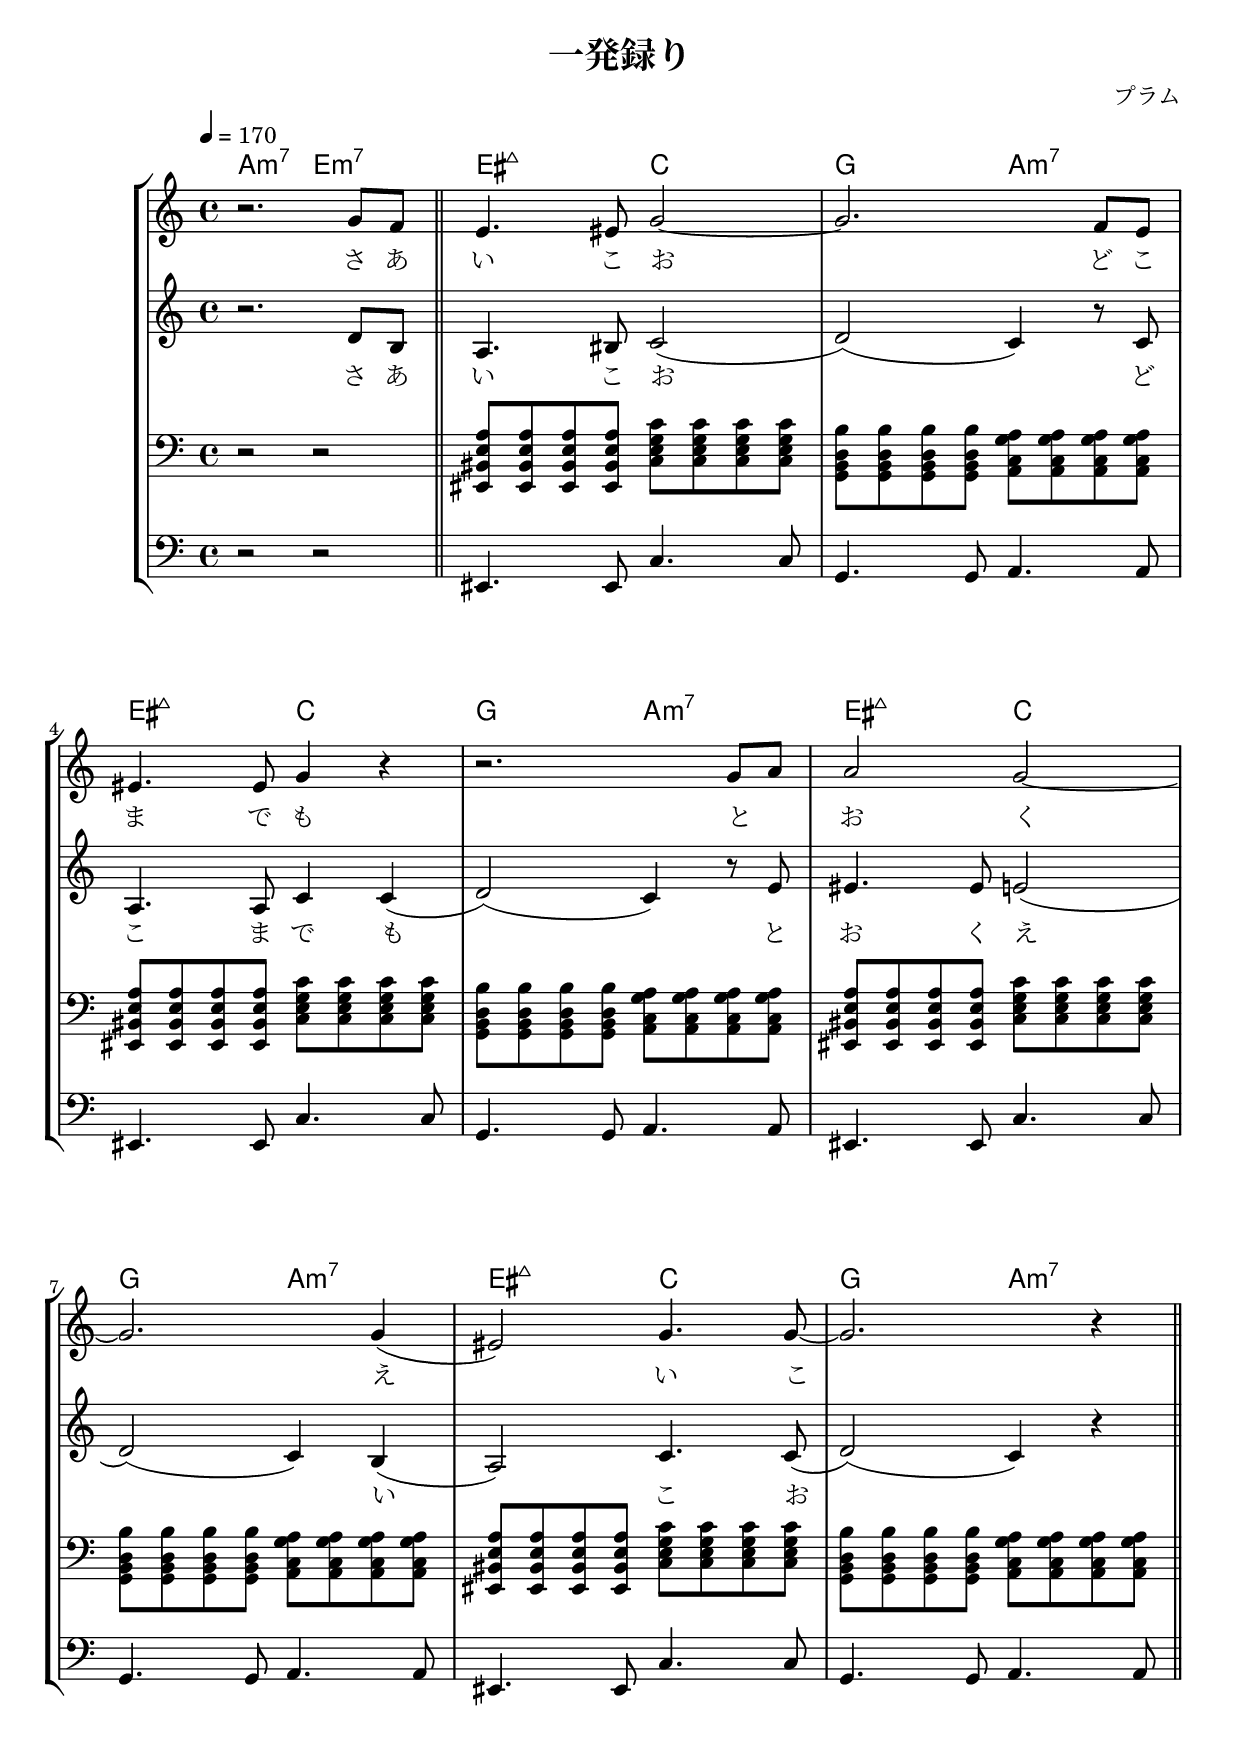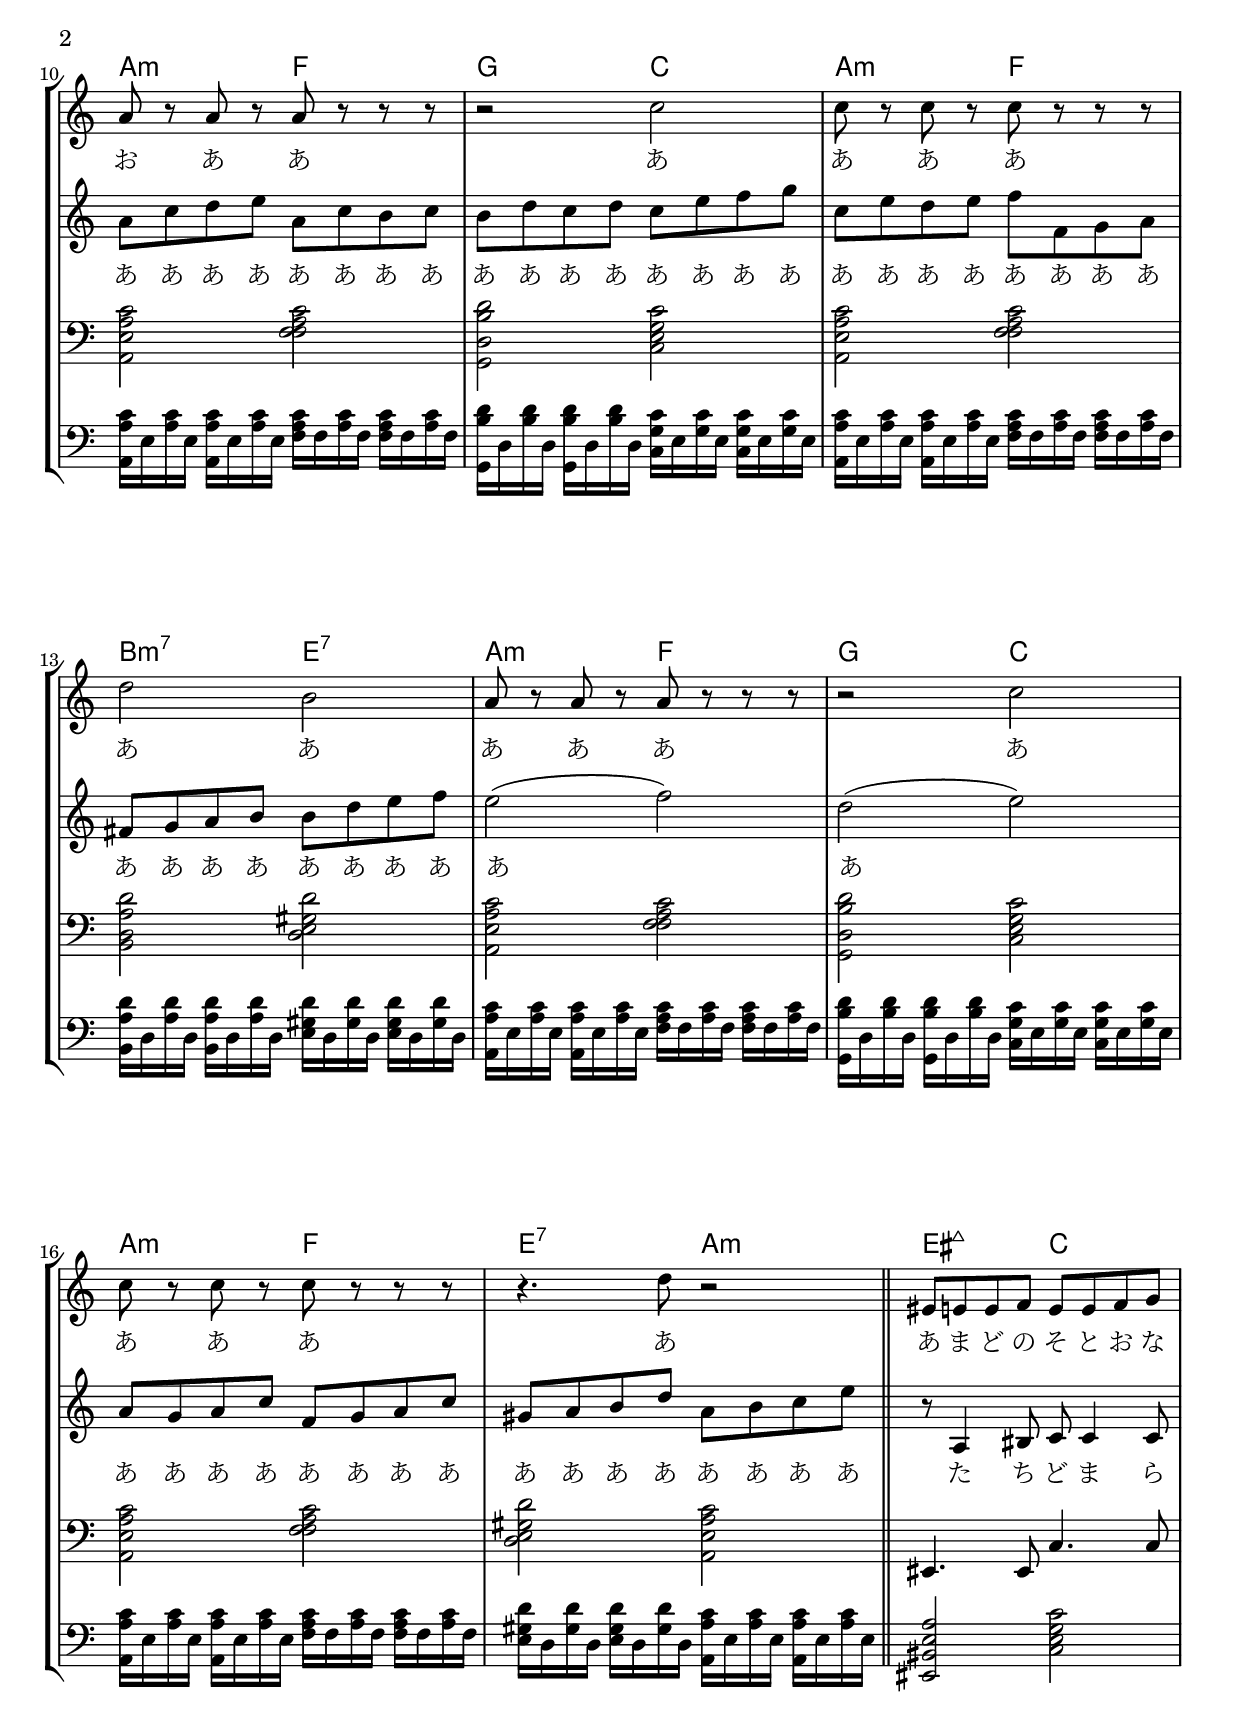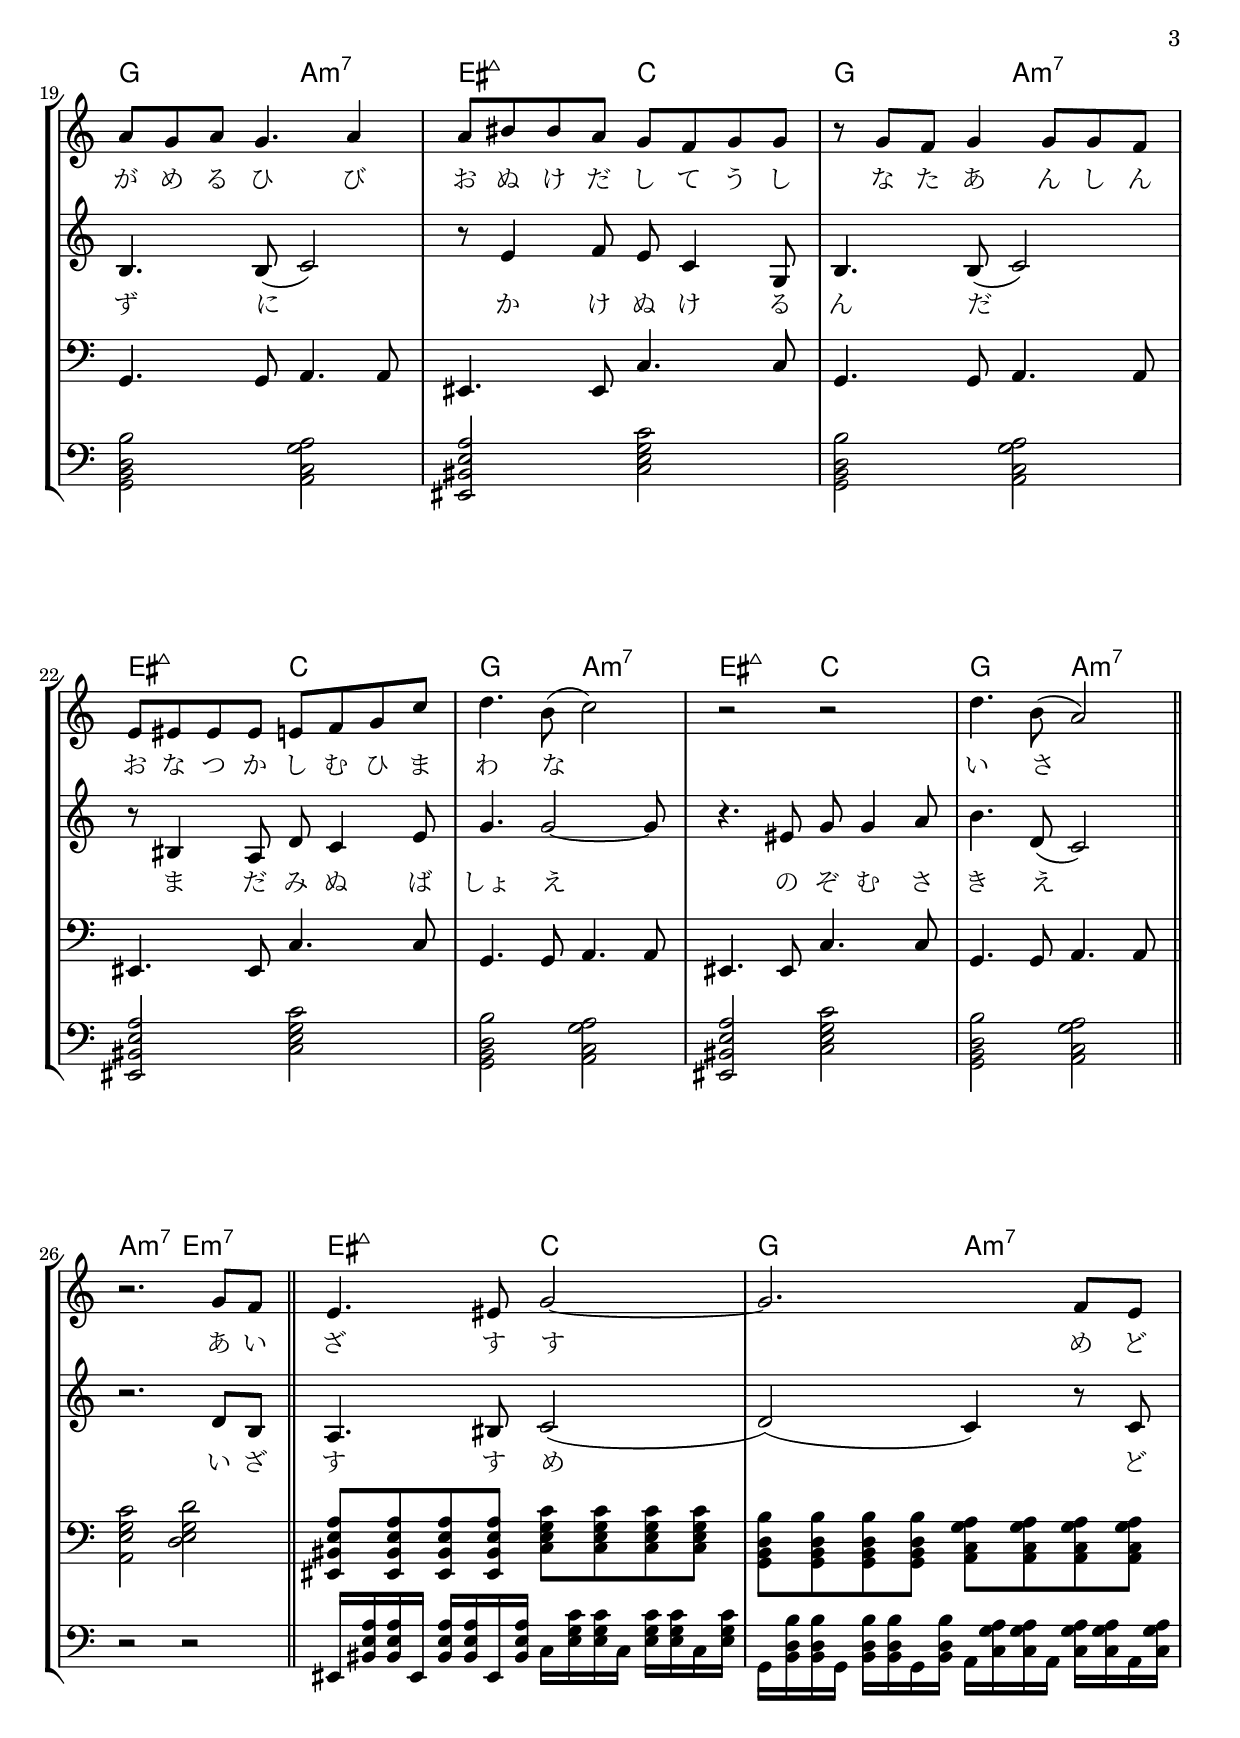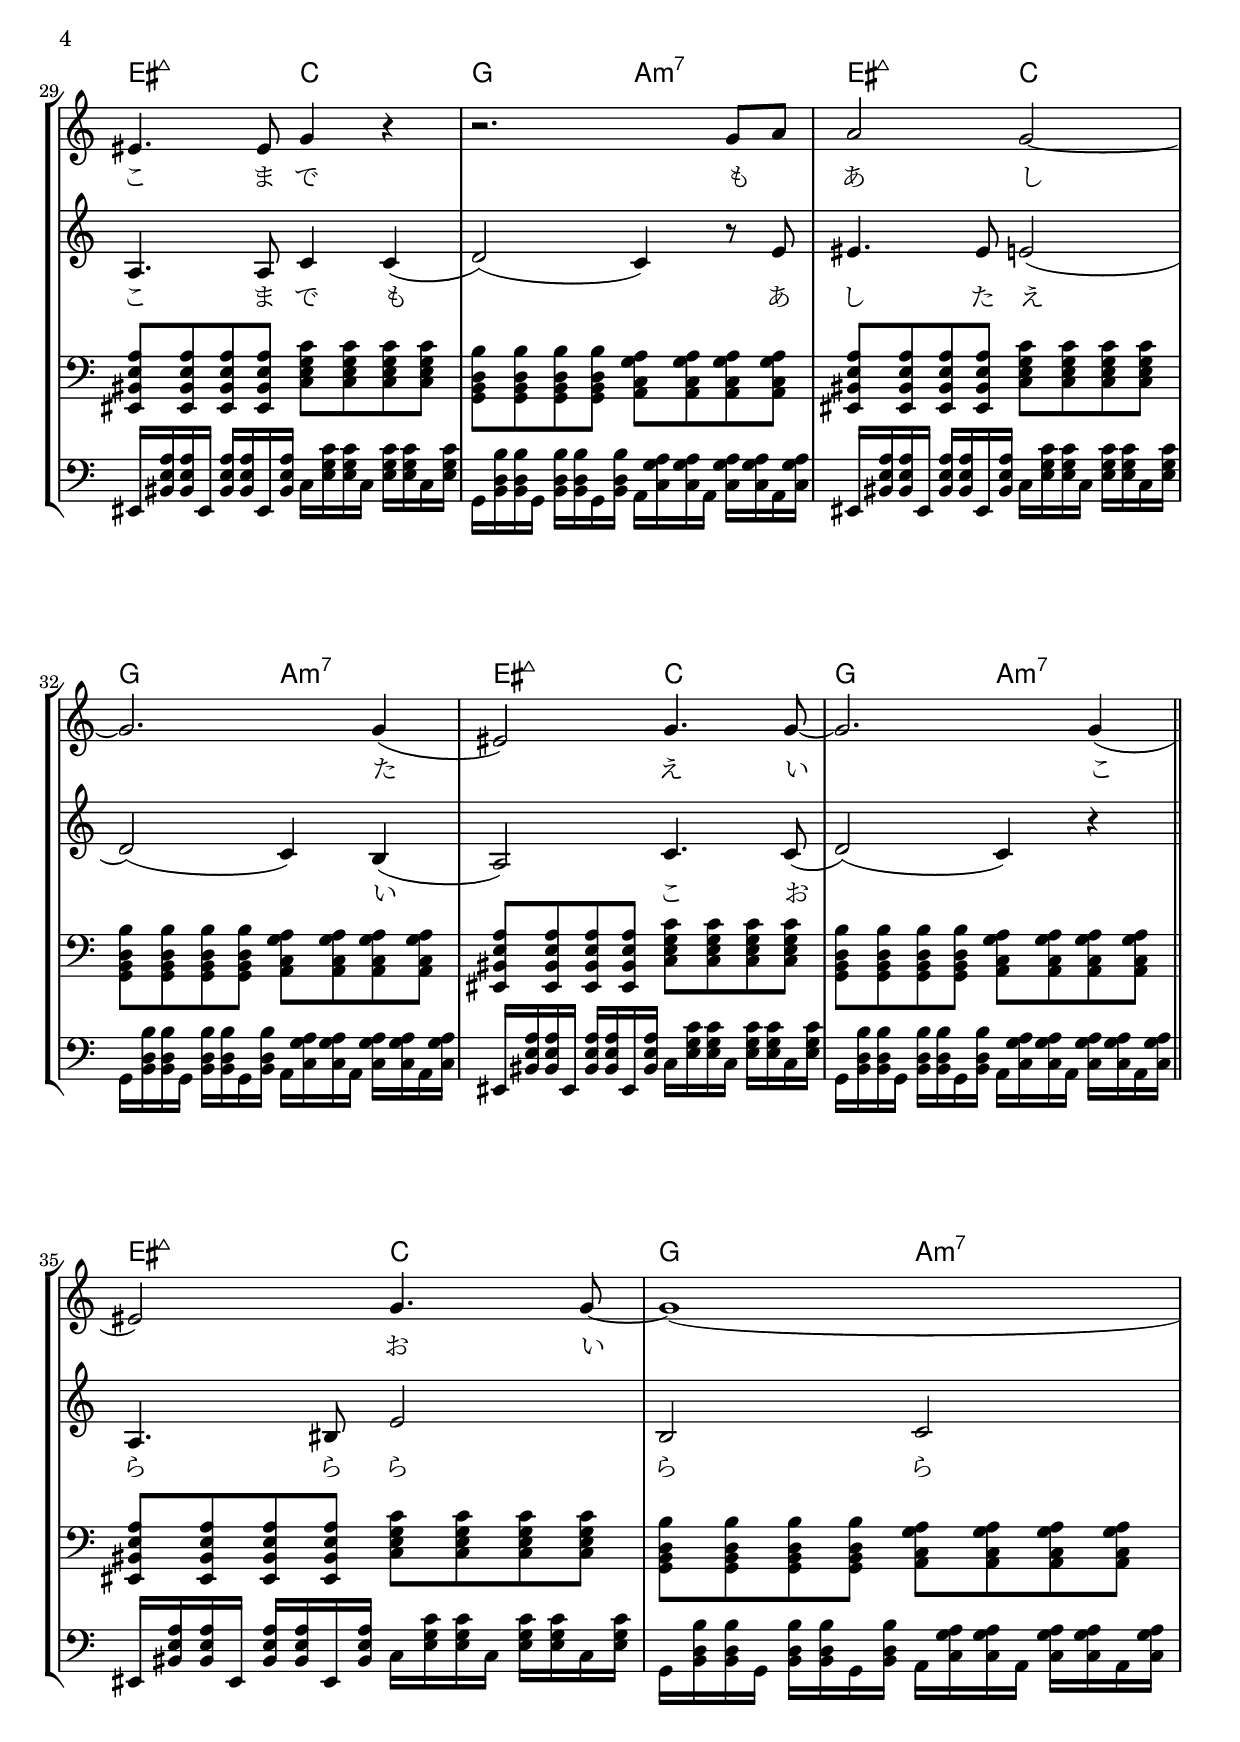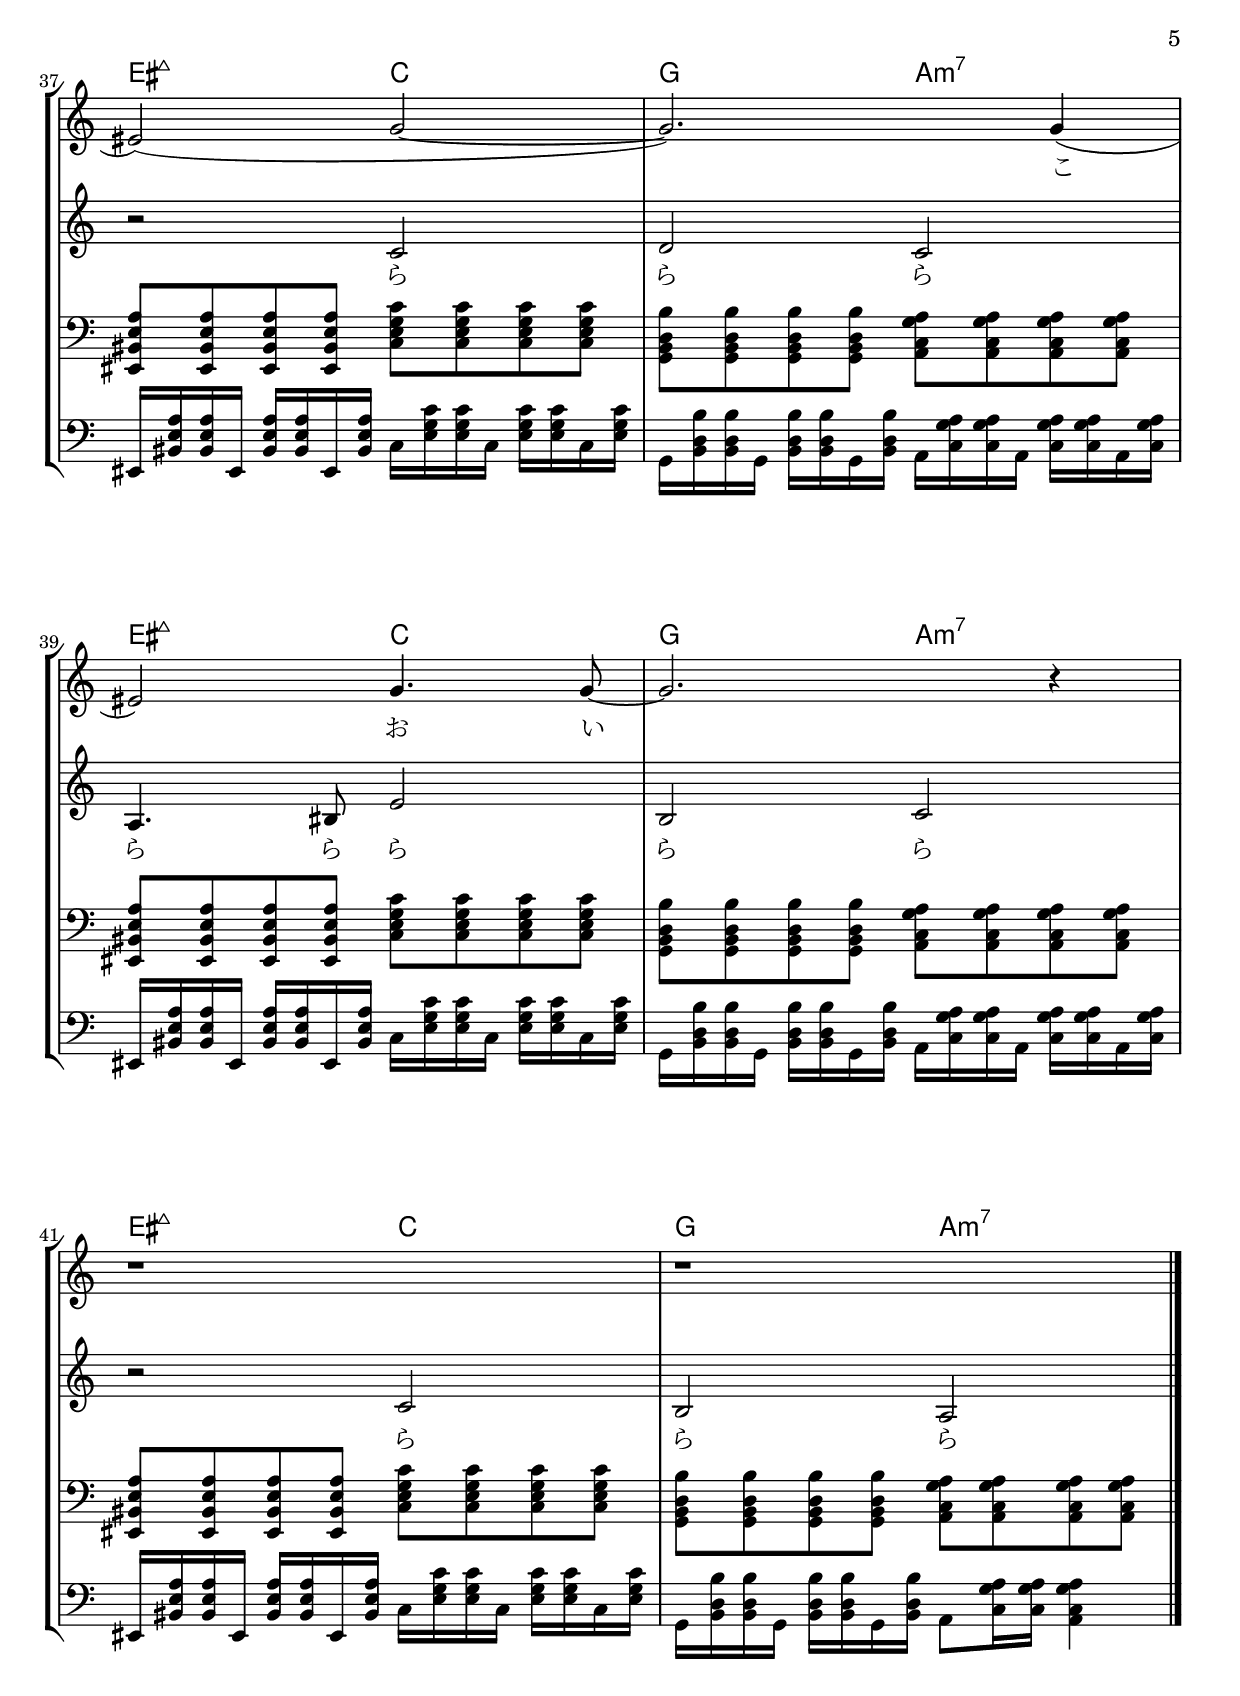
\version "2.12.1"

\header {
	title = \markup {一発録り}
	composer = \markup \center-column {プラム}
}

harmony = \chordmode {
	a2:min7 e:min7 

	eis:maj7 c g a:min7 eis:maj7 c g a:min7 eis:maj7 c g a:min7 eis:maj7 c g a:min7 

	a:m f g c a:m f b:min7 e:7 a:m f g c a:m f e:7 a:m 

	eis:maj7 c g a:min7 eis:maj7 c g a:min7 eis:maj7 c g a:min7 eis:maj7 c g a:min7 

	a:min7 e:min7 

	eis:maj7 c g a:min7 eis:maj7 c g a:min7 eis:maj7 c g a:min7 eis:maj7 c g a:min7 

	eis:maj7 c g a:min7 eis:maj7 c g a:min7 eis:maj7 c g a:min7 eis:maj7 c g a:min7 
}

melody = {
	\key c \major
	\tempo 4 = 170
	r2. 
	\set Staff.midiInstrument = #"fss0.35"
	g'8  f'8 
	e'4.  eis'8  g'2~ 
	g'2.  f'8  e'8 
	eis'4.  eis'8  g'4  r4~ 
	r2.  g'8  a'8 
	a'2  g'2~ 
	g'2.  g'4 
	(eis'2)  g'4.  g'8~ 
	g'2.  	r4 	\set Staff.midiInstrument = #"Orchestra Hit"
	a'8  r8  a'8  r8  a'8  r8  r8  r8 
	r2  c''2 
	c''8  r8  c''8  r8  c''8  r8  r8  r8 
	d''2  b'2 
	a'8  r8  a'8  r8  a'8  r8  r8  r8 
	r2  c''2 
	c''8  r8  c''8  r8  c''8  r8  r8  r8 
	r4.  d''8  r2
	\set Staff.midiInstrument = #"fss0.35"
	eis'8  e'8  e'8  f'8  e'8  e'8  f'8  g'8 
	a'8  g'8  a'8  g'4.  a'4 
	a'8  bis'8  bis'8  a'8  g'8  f'8  g'8  g'8 
	r8  g'8  f'8  g'4  g'8  g'8  f'8 
	e'8  eis'8  eis'8  eis'8  e'8  f'8  g'8  c''8 
	d''4.  b'8  (c''2) 
	r2  r2 
	d''4.  b'8  (a'2)
	r2. 
	\set Staff.midiInstrument = #"fss0.35"
	g'8  f'8 
	e'4.  eis'8  g'2~ 
	g'2.  f'8  e'8 
	eis'4.  eis'8  g'4  r4~ 
	r2.  g'8  a'8 
	a'2  g'2~ 
	g'2.  g'4 
	(eis'2)  g'4.  g'8~ 
	g'2.  	\set Staff.midiInstrument = #"fss0.35"
	g'4 
	(eis'2)  g'4.  g'8~ 
	g'1 
	 (eis'2)  (g'2~ 
	g'2.)  g'4 
	(eis'2)  g'4.  g'8~ 
	g'2.  	r4 r1 r1 	\bar "|."
}

words = \lyricmode {
	
	さ  あ  い  こ  お  ど  こ  ま  で  も  と  お  く  え  い  こ  お  
	あ  あ  あ  あ  あ  あ  あ  あ  あ  あ  あ  あ  あ  あ  あ  あ  あ  
	ま  ど  の  そ  と  お  な  が  め  る  ひ  び  お  ぬ  け  だ  し  て  う  し  な  た  あ  ん  し  ん  お  な  つ  か  し  む  ひ  ま  わ  な  い  さ  あ  
	
	い  ざ  す  す  め  ど  こ  ま  で  も  あ  し  た  え  い  こ  お  
	い  こ  お  い  こ  お  
}

secondmelody = {
	\key c \major
	\tempo 4 = 170
	r2. 
	\set Staff.midiInstrument = #"fss0.35"
	d'8  b8 
	a4.  bis8  c'2 
	(d'2)  (c'4)  r8  c'8 
	a4.  a8  c'4  c'4 
	(d'2)  (c'4)  r8  e'8 
	eis'4.  eis'8  e'2 
	(d'2)  (c'4)  b4 
	(a2)  c'4.  c'8 
	(d'2)  (c'4)  	r4 	\set Staff.midiInstrument = #"Electric Grand"
	a'8  c''8  d''8  e''8  a'8  c''8  b'8  c''8 
	b'8  d''8  c''8  d''8  c''8  e''8  f''8  g''8 
	c''8  e''8  d''8  e''8  f''8  f'8  g'8  a'8 
	fis'8  g'8  a'8  b'8  b'8  d''8  e''8  f''8 
	e''2  (f''2) 
	d''2  (e''2) 
	a'8  g'8  a'8  c''8  f'8  g'8  a'8  c''8 
	gis'8  a'8  b'8  d''8  a'8  b'8  c''8  e''8
	\set Staff.midiInstrument = #"fss0.35"
	r8  a4  bis8  c'8  c'4  c'8 
	b4.  b8  (c'2) 
	r8  e'4  f'8  e'8  c'4  g8 
	b4.  b8  (c'2) 
	r8  bis4  a8  d'8  c'4  e'8 
	g'4.  g'2~g'8 
	r4.  eis'8  g'8  g'4  a'8 
	b'4.  d'8  (c'2)
	r2. 
	\set Staff.midiInstrument = #"fss0.35"
	d'8  b8 
	a4.  bis8  c'2 
	(d'2)  (c'4)  r8  c'8 
	a4.  a8  c'4  c'4 
	(d'2)  (c'4)  r8  e'8 
	eis'4.  eis'8  e'2 
	(d'2)  (c'4)  b4 
	(a2)  c'4.  c'8 
	(d'2)  (c'4)  	r4 	\set Staff.midiInstrument = #"fss0.35"
	 a4.  bis8  e'2 
	b2  c'2 
	r2  c'2 
	d'2  c'2 
	a4.  bis8  e'2 
	b2  c'2 
	r2  c'2 
	b2  a2
	\bar "|."
}

secondwords = \lyricmode {
	
	さ  あ  い  こ  お  ど  こ  ま  で  も  と  お  く  え  い  こ  お  
	あ  あ  あ  あ  あ  あ  あ  あ  あ  あ  あ  あ  あ  あ  あ  あ  あ  あ  あ  あ  あ  あ  あ  あ  あ  あ  あ  あ  あ  あ  あ  あ  あ  あ  あ  あ  あ  あ  あ  あ  あ  あ  あ  あ  あ  あ  あ  あ  あ  あ  
	た  ち  ど  ま  ら  ず  に  か  け  ぬ  け  る  ん  だ  ま  だ  み  ぬ  ば  しょ  え  の  ぞ  む  さ  き  え  
	
	い  ざ  す  す  め  ど  こ  ま  で  も  あ  し  た  え  い  こ  お  
	ら  ら  ら  ら  ら  ら  ら  ら  ら  ら  ら  ら  ら  ら  ら  ら  
}

tempochange = {
	\tempo 4 = 170
	r1 \bar "||"
	\tempo 4 = 170
	r1 | r1 | r1 | r1 | r1 | r1 | r1 | r1 \bar "||"
	\tempo 4 = 170
	r1 | r1 | r1 | r1 | r1 | r1 | r1 | r1 \bar "||"
	\tempo 4 = 170
	r1 | r1 | r1 | r1 | r1 | r1 | r1 | r1 \bar "||"
	\tempo 4 = 170
	r1 \bar "||"
	\tempo 4 = 170
	r1 | r1 | r1 | r1 | r1 | r1 | r1 | r1 \bar "||"
	\tempo 4 = 170
	r1 | r1 | r1 | r1 | r1 | r1 | r1 | r1 \bar "|."
}

mainacc = {
	\clef bass
	\set Staff.midiInstrument = #"Acoustic grand"
	\key c \major
	\tempo 4 = 170
	r2
	r2
	\bar "||"

	\set Staff.midiInstrument = #"Electric Guitar (clean)"
	<eis, bis, e a>8 <eis, bis, e a>8 <eis, bis, e a>8 <eis, bis, e a>8
	<c e g c'>8 <c e g c'>8 <c e g c'>8 <c e g c'>8
	<g, b, d b>8 <g, b, d b>8 <g, b, d b>8 <g, b, d b>8
	<a, c g a>8 <a, c g a>8 <a, c g a>8 <a, c g a>8
	<eis, bis, e a>8 <eis, bis, e a>8 <eis, bis, e a>8 <eis, bis, e a>8
	<c e g c'>8 <c e g c'>8 <c e g c'>8 <c e g c'>8
	<g, b, d b>8 <g, b, d b>8 <g, b, d b>8 <g, b, d b>8
	<a, c g a>8 <a, c g a>8 <a, c g a>8 <a, c g a>8
	<eis, bis, e a>8 <eis, bis, e a>8 <eis, bis, e a>8 <eis, bis, e a>8
	<c e g c'>8 <c e g c'>8 <c e g c'>8 <c e g c'>8
	<g, b, d b>8 <g, b, d b>8 <g, b, d b>8 <g, b, d b>8
	<a, c g a>8 <a, c g a>8 <a, c g a>8 <a, c g a>8
	<eis, bis, e a>8 <eis, bis, e a>8 <eis, bis, e a>8 <eis, bis, e a>8
	<c e g c'>8 <c e g c'>8 <c e g c'>8 <c e g c'>8
	<g, b, d b>8 <g, b, d b>8 <g, b, d b>8 <g, b, d b>8
	<a, c g a>8 <a, c g a>8 <a, c g a>8 <a, c g a>8
	\bar "||"

	\set Staff.midiInstrument = #"Electric Guitar (clean)"
	<a, e a c'>2
	<f f a c'>2
	<g, d b d'>2
	<c e g c'>2
	<a, e a c'>2
	<f f a c'>2
	<b, d a d'>2
	<e d gis d'>2
	<a, e a c'>2
	<f f a c'>2
	<g, d b d'>2
	<c e g c'>2
	<a, e a c'>2
	<f f a c'>2
	<e d gis d'>2
	<a, e a c'>2
	\bar "||"

	\set Staff.midiInstrument = #"Electric Guitar (clean)"
	eis,4.eis,8
	c4.c8
	g,4.g,8
	a,4.a,8
	eis,4.eis,8
	c4.c8
	g,4.g,8
	a,4.a,8
	eis,4.eis,8
	c4.c8
	g,4.g,8
	a,4.a,8
	eis,4.eis,8
	c4.c8
	g,4.g,8
	a,4.a,8
	\bar "||"

	\set Staff.midiInstrument = #"Electric Grand"
	<a, e g c'>2
	<e d g d'>2
	\bar "||"

	\set Staff.midiInstrument = #"Electric Guitar (clean)"
	<eis, bis, e a>8 <eis, bis, e a>8 <eis, bis, e a>8 <eis, bis, e a>8
	<c e g c'>8 <c e g c'>8 <c e g c'>8 <c e g c'>8
	<g, b, d b>8 <g, b, d b>8 <g, b, d b>8 <g, b, d b>8
	<a, c g a>8 <a, c g a>8 <a, c g a>8 <a, c g a>8
	<eis, bis, e a>8 <eis, bis, e a>8 <eis, bis, e a>8 <eis, bis, e a>8
	<c e g c'>8 <c e g c'>8 <c e g c'>8 <c e g c'>8
	<g, b, d b>8 <g, b, d b>8 <g, b, d b>8 <g, b, d b>8
	<a, c g a>8 <a, c g a>8 <a, c g a>8 <a, c g a>8
	<eis, bis, e a>8 <eis, bis, e a>8 <eis, bis, e a>8 <eis, bis, e a>8
	<c e g c'>8 <c e g c'>8 <c e g c'>8 <c e g c'>8
	<g, b, d b>8 <g, b, d b>8 <g, b, d b>8 <g, b, d b>8
	<a, c g a>8 <a, c g a>8 <a, c g a>8 <a, c g a>8
	<eis, bis, e a>8 <eis, bis, e a>8 <eis, bis, e a>8 <eis, bis, e a>8
	<c e g c'>8 <c e g c'>8 <c e g c'>8 <c e g c'>8
	<g, b, d b>8 <g, b, d b>8 <g, b, d b>8 <g, b, d b>8
	<a, c g a>8 <a, c g a>8 <a, c g a>8 <a, c g a>8
	\bar "||"

	\set Staff.midiInstrument = #"Electric Guitar (clean)"
	<eis, bis, e a>8 <eis, bis, e a>8 <eis, bis, e a>8 <eis, bis, e a>8
	<c e g c'>8 <c e g c'>8 <c e g c'>8 <c e g c'>8
	<g, b, d b>8 <g, b, d b>8 <g, b, d b>8 <g, b, d b>8
	<a, c g a>8 <a, c g a>8 <a, c g a>8 <a, c g a>8
	<eis, bis, e a>8 <eis, bis, e a>8 <eis, bis, e a>8 <eis, bis, e a>8
	<c e g c'>8 <c e g c'>8 <c e g c'>8 <c e g c'>8
	<g, b, d b>8 <g, b, d b>8 <g, b, d b>8 <g, b, d b>8
	<a, c g a>8 <a, c g a>8 <a, c g a>8 <a, c g a>8
	<eis, bis, e a>8 <eis, bis, e a>8 <eis, bis, e a>8 <eis, bis, e a>8
	<c e g c'>8 <c e g c'>8 <c e g c'>8 <c e g c'>8
	<g, b, d b>8 <g, b, d b>8 <g, b, d b>8 <g, b, d b>8
	<a, c g a>8 <a, c g a>8 <a, c g a>8 <a, c g a>8
	<eis, bis, e a>8 <eis, bis, e a>8 <eis, bis, e a>8 <eis, bis, e a>8
	<c e g c'>8 <c e g c'>8 <c e g c'>8 <c e g c'>8
	<g, b, d b>8 <g, b, d b>8 <g, b, d b>8 <g, b, d b>8
	<a, c g a>8 <a, c g a>8 <a, c g a>8 <a, c g a>8
	\bar "|."
}

subacc = {
	\clef bass
	\set Staff.midiInstrument = #"Acoustic grand"
	\key c \major
	\tempo 4 = 170
	r2
	r2
	\bar "||"

	\set Staff.midiInstrument = #"Contrabass"
	eis,4.eis,8
	c4.c8
	g,4.g,8
	a,4.a,8
	eis,4.eis,8
	c4.c8
	g,4.g,8
	a,4.a,8
	eis,4.eis,8
	c4.c8
	g,4.g,8
	a,4.a,8
	eis,4.eis,8
	c4.c8
	g,4.g,8
	a,4.a,8
	\bar "||"

	\set Staff.midiInstrument = #"Contrabass"
	<a, a c'>16 e16 <a c'>16 e16   <a, a c'>16 e16 <a c'>16 e16
	<f a c'>16 f16 <a c'>16 f16   <f a c'>16 f16 <a c'>16 f16
	<g, b d'>16 d16 <b d'>16 d16   <g, b d'>16 d16 <b d'>16 d16
	<c g c'>16 e16 <g c'>16 e16   <c g c'>16 e16 <g c'>16 e16
	<a, a c'>16 e16 <a c'>16 e16   <a, a c'>16 e16 <a c'>16 e16
	<f a c'>16 f16 <a c'>16 f16   <f a c'>16 f16 <a c'>16 f16
	<b, a d'>16 d16 <a d'>16 d16   <b, a d'>16 d16 <a d'>16 d16
	<e gis d'>16 d16 <gis d'>16 d16   <e gis d'>16 d16 <gis d'>16 d16
	<a, a c'>16 e16 <a c'>16 e16   <a, a c'>16 e16 <a c'>16 e16
	<f a c'>16 f16 <a c'>16 f16   <f a c'>16 f16 <a c'>16 f16
	<g, b d'>16 d16 <b d'>16 d16   <g, b d'>16 d16 <b d'>16 d16
	<c g c'>16 e16 <g c'>16 e16   <c g c'>16 e16 <g c'>16 e16
	<a, a c'>16 e16 <a c'>16 e16   <a, a c'>16 e16 <a c'>16 e16
	<f a c'>16 f16 <a c'>16 f16   <f a c'>16 f16 <a c'>16 f16
	<e gis d'>16 d16 <gis d'>16 d16   <e gis d'>16 d16 <gis d'>16 d16
	<a, a c'>16 e16 <a c'>16 e16   <a, a c'>16 e16 <a c'>16 e16
	\bar "||"

	\set Staff.midiInstrument = #"Choir Aahs"
	<eis, bis, e a>2
	<c e g c'>2
	<g, b, d b>2
	<a, c g a>2
	<eis, bis, e a>2
	<c e g c'>2
	<g, b, d b>2
	<a, c g a>2
	<eis, bis, e a>2
	<c e g c'>2
	<g, b, d b>2
	<a, c g a>2
	<eis, bis, e a>2
	<c e g c'>2
	<g, b, d b>2
	<a, c g a>2
	\bar "||"

	\set Staff.midiInstrument = #"Acoustic grand"
	r2
	r2
	\bar "||"

	\set Staff.midiInstrument = #"Electric Grand"
	eis,16 <bis, e a>16 <bis, e a>16 eis,16   <bis, e a>16 <bis, e a>16 eis,16 <bis, e a>16
	c16 <e g c'>16 <e g c'>16 c16   <e g c'>16 <e g c'>16 c16 <e g c'>16
	g,16 <b, d b>16 <b, d b>16 g,16   <b, d b>16 <b, d b>16 g,16 <b, d b>16
	a,16 <c g a>16 <c g a>16 a,16   <c g a>16 <c g a>16 a,16 <c g a>16
	eis,16 <bis, e a>16 <bis, e a>16 eis,16   <bis, e a>16 <bis, e a>16 eis,16 <bis, e a>16
	c16 <e g c'>16 <e g c'>16 c16   <e g c'>16 <e g c'>16 c16 <e g c'>16
	g,16 <b, d b>16 <b, d b>16 g,16   <b, d b>16 <b, d b>16 g,16 <b, d b>16
	a,16 <c g a>16 <c g a>16 a,16   <c g a>16 <c g a>16 a,16 <c g a>16
	eis,16 <bis, e a>16 <bis, e a>16 eis,16   <bis, e a>16 <bis, e a>16 eis,16 <bis, e a>16
	c16 <e g c'>16 <e g c'>16 c16   <e g c'>16 <e g c'>16 c16 <e g c'>16
	g,16 <b, d b>16 <b, d b>16 g,16   <b, d b>16 <b, d b>16 g,16 <b, d b>16
	a,16 <c g a>16 <c g a>16 a,16   <c g a>16 <c g a>16 a,16 <c g a>16
	eis,16 <bis, e a>16 <bis, e a>16 eis,16   <bis, e a>16 <bis, e a>16 eis,16 <bis, e a>16
	c16 <e g c'>16 <e g c'>16 c16   <e g c'>16 <e g c'>16 c16 <e g c'>16
	g,16 <b, d b>16 <b, d b>16 g,16   <b, d b>16 <b, d b>16 g,16 <b, d b>16
	a,16 <c g a>16 <c g a>16 a,16   <c g a>16 <c g a>16 a,16 <c g a>16
	\bar "||"

	\set Staff.midiInstrument = #"Electric Grand"
	eis,16 <bis, e a>16 <bis, e a>16 eis,16   <bis, e a>16 <bis, e a>16 eis,16 <bis, e a>16
	c16 <e g c'>16 <e g c'>16 c16   <e g c'>16 <e g c'>16 c16 <e g c'>16
	g,16 <b, d b>16 <b, d b>16 g,16   <b, d b>16 <b, d b>16 g,16 <b, d b>16
	a,16 <c g a>16 <c g a>16 a,16   <c g a>16 <c g a>16 a,16 <c g a>16
	eis,16 <bis, e a>16 <bis, e a>16 eis,16   <bis, e a>16 <bis, e a>16 eis,16 <bis, e a>16
	c16 <e g c'>16 <e g c'>16 c16   <e g c'>16 <e g c'>16 c16 <e g c'>16
	g,16 <b, d b>16 <b, d b>16 g,16   <b, d b>16 <b, d b>16 g,16 <b, d b>16
	a,16 <c g a>16 <c g a>16 a,16   <c g a>16 <c g a>16 a,16 <c g a>16
	eis,16 <bis, e a>16 <bis, e a>16 eis,16   <bis, e a>16 <bis, e a>16 eis,16 <bis, e a>16
	c16 <e g c'>16 <e g c'>16 c16   <e g c'>16 <e g c'>16 c16 <e g c'>16
	g,16 <b, d b>16 <b, d b>16 g,16   <b, d b>16 <b, d b>16 g,16 <b, d b>16
	a,16 <c g a>16 <c g a>16 a,16   <c g a>16 <c g a>16 a,16 <c g a>16
	eis,16 <bis, e a>16 <bis, e a>16 eis,16   <bis, e a>16 <bis, e a>16 eis,16 <bis, e a>16
	c16 <e g c'>16 <e g c'>16 c16   <e g c'>16 <e g c'>16 c16 <e g c'>16
	g,16 <b, d b>16 <b, d b>16 g,16   <b, d b>16 <b, d b>16 g,16 <b, d b>16
	a,8 <c g a>16 <c g a>16 <a, c g a>4
	\bar "|."
}

percA = {
	\drummode {
	hho8 hho8 hho2.  \bar "||"
	r8 hho8 hho8 hho8 hho8 hho8 hho8 hho8  |hho8 hho8 hho8 hho8 hho8 hho8 hho8 hho8  |r8 hho8 hho8 hho8 hho8 hho8 hho8 hho8  |hho8 hho8 hho8 hho8 hho2  |r8 hho8 hho8 hho8 hho8 hho8 hho8 hho8  |hho8 hho8 hho8 hho8 hho8 hho8 hho8 hho8  |r8 hho8 hho8 hho8 hho8 hho8 hho8 hho8  |hho8 hho8 hho2.  \bar "||"
	r4 hh4 hh4 hh4  |hh4 hh4 hh4 hh4  |hh4 hh4 hh4 hh4  |hh4 hh4 hh4 hh4  |r4 hh4 hh4 hh4  |hh4 hh4 hh4 hh4  |hh4 hh4 hh4 hh4  |r1  \bar "||"
	r8 hho8 hho8 hho8 hho8 hho8 hho8 hho8  |hho8 hho8 hho8 hho8 hho8 hho8 hho8 hho8  |r8 hho8 hho8 hho8 hho8 hho8 hho8 hho8  |hho8 hho8 hho8 hho8 hho2  |r8 hho8 hho8 hho8 hho8 hho8 hho8 hho8  |hho8 hho8 hho8 hho8 hho8 hho8 hho8 hho8  |r8 hho8 hho8 hho8 hho8 hho8 hho8 hho8  |hho8 hho8 hho2.  \bar "||"
	r1  \bar "||"
	r8 hho8 hho8 hho8 hho8 hho8 hho8 hho8  |hho8 hho8 hho8 hho8 hho8 hho8 hho8 hho8  |r8 hho8 hho8 hho8 hho8 hho8 hho8 hho8  |hho8 hho8 hho8 hho8 hho2  |r8 hho8 hho8 hho8 hho8 hho8 hho8 hho8  |hho8 hho8 hho8 hho8 hho8 hho8 hho8 hho8  |r8 hho8 hho8 hho8 hho8 hho8 hho8 hho8  |hho8 hho8 hho2.  \bar "||"
	r4 hh4 hh4 hh4  |hh4 hh4 hh4 hh4  |hh4 hh4 hh4 hh4  |hh4 hh4 hh4 hh4  |r4 hh4 hh4 hh4  |hh4 hh4 hh4 hh4  |hh4 hh4 hh4 hh4  |r1  \bar "|."
	}
}

percB = {
	\drummode {
	r8 sn8. sn16 sn8 sn16 sn16 sn16 sn8. sn8  \bar "||"
	r8 sn4 sn4 sn4 sn8  |r8 sn4 sn4 sn4 sn8  |r8 sn4 sn4 sn4 sn8  |r8 sn4 sn8 sn8 sn16 sn4 r16  |r8 sn4 sn4 sn4 sn8  |r8 sn4 sn4 sn4 sn8  |r8 sn4 sn4 sn4 sn8  |r8 sn8. sn16 sn8 sn16 sn16 sn16 sn8. sn8  \bar "||"
	r4 sn8 sn4. sn4  |r4 sn8 sn4. sn4  |r4 sn8 sn4. sn4  |r4 sn8 sn4. sn4  |r4 sn8 sn4. sn4  |r4 sn8 sn4. sn4  |r4 sn8 sn4. sn4  |sn16 sn16 sn16 sn16 sn16 sn16 sn16 sn16 sn16 sn16 sn16 sn16 sn16 sn16 sn16 sn16  \bar "||"
	r8 sn4 sn4 sn4 sn8  |r8 sn4 sn4 sn4 sn8  |r8 sn4 sn4 sn4 sn8  |r8 sn4 sn8 sn8 sn16 sn4 r16  |r8 sn4 sn4 sn4 sn8  |r8 sn4 sn4 sn4 sn8  |r8 sn4 sn4 sn4 sn8  |r8 sn8. sn16 sn8 sn16 sn16 sn16 sn8. sn8  \bar "||"
	sn16 sn16 sn16 sn16 sn16 sn16 sn16 sn16 sn16 sn16 sn16 sn16 sn16 sn16 sn16 sn16  \bar "||"
	r8 sn4 sn4 sn4 sn8  |r8 sn4 sn4 sn4 sn8  |r8 sn4 sn4 sn4 sn8  |r8 sn4 sn8 sn8 sn16 sn4 r16  |r8 sn4 sn4 sn4 sn8  |r8 sn4 sn4 sn4 sn8  |r8 sn4 sn4 sn4 sn8  |r8 sn8. sn16 sn8 sn16 sn16 sn16 sn8. sn8  \bar "||"
	r4 sn8 sn4. sn4  |r4 sn8 sn4. sn4  |r4 sn8 sn4. sn4  |r4 sn8 sn4. sn4  |r4 sn8 sn4. sn4  |r4 sn8 sn4. sn4  |r4 sn8 sn4. sn4  |sn16 sn16 sn16 sn16 sn16 sn16 sn16 sn16 sn16 sn16 sn16 sn16 sn16 sn16 sn16 sn16  \bar "|."
	}
}

percC = {
	\drummode {
	bd8 bd8 bd8. bd8. bd8 bd8 bd8  \bar "||"
	bd4 bd4 bd8. bd8 bd8.  |bd4 bd4 bd8. bd8 bd8.  |bd4 bd4 bd8. bd8 bd8.  |bd4 bd4 r16 bd4. r16  |bd4 bd4 bd8. bd8 bd8.  |bd4 bd4 bd8. bd8 bd8.  |bd4 bd4 bd8. bd8 bd8.  |bd8 bd8 bd8. bd8. bd8 bd8 bd8  \bar "||"
	bd4 bd4 bd4 bd4  |bd4 bd4 bd4 bd8 bd8  |bd4 bd4 bd4 bd4  |bd4 bd4 bd4 bd8 bd8  |bd4 bd4 bd4 bd4  |bd4 bd4 bd4 bd8 bd8  |bd4 bd4 bd4 bd4  |bd4 bd4 bd8 bd8 bd8 bd8  \bar "||"
	bd4 bd4 bd8. bd8 bd8.  |bd4 bd4 bd8. bd8 bd8.  |bd4 bd4 bd8. bd8 bd8.  |bd4 bd4 r16 bd4. r16  |bd4 bd4 bd8. bd8 bd8.  |bd4 bd4 bd8. bd8 bd8.  |bd4 bd4 bd8. bd8 bd8.  |bd8 bd8 bd8. bd8. bd8 bd8 bd8  \bar "||"
	bd4 bd4 bd8 bd8 bd8 bd8  \bar "||"
	bd4 bd4 bd8. bd8 bd8.  |bd4 bd4 bd8. bd8 bd8.  |bd4 bd4 bd8. bd8 bd8.  |bd4 bd4 r16 bd4. r16  |bd4 bd4 bd8. bd8 bd8.  |bd4 bd4 bd8. bd8 bd8.  |bd4 bd4 bd8. bd8 bd8.  |bd8 bd8 bd8. bd8. bd8 bd8 bd8  \bar "||"
	bd4 bd4 bd4 bd4  |bd4 bd4 bd4 bd8 bd8  |bd4 bd4 bd4 bd4  |bd4 bd4 bd4 bd8 bd8  |bd4 bd4 bd4 bd4  |bd4 bd4 bd4 bd8 bd8  |bd4 bd4 bd4 bd4  |bd4 bd4 bd8 bd8 bd8 bd8  \bar "|."
	}
}

percD = {
	\drummode {
	cymc1  \bar "||"
	cymc1  |r1  |cymc1  |r1  |cymc1  |r1  |cymc1  |r1  \bar "||"
	r8 hhp4 hhp4 hhp4 hhp8  |r8 hhp4 hhp4 hhp4 hhp8  |r8 hhp4 hhp4 hhp4 hhp8  |r8 hhp4 hhp4 hhp4 hhp8  |r8 hhp4 hhp4 hhp4 hhp8  |r8 hhp4 hhp4 hhp4 hhp8  |r8 hhp4 hhp4 hhp4 hhp8  |r8 hhp4 hhp4 hhp4 hhp8  \bar "||"
	cymc1  |r1  |cymc1  |r1  |cymc1  |r1  |cymc1  |r1  \bar "||"
	r8 hhp4 hhp4 hhp4 hhp8  \bar "||"
	cymc1  |r1  |cymc1  |r1  |cymc1  |r1  |cymc1  |r1  \bar "||"
	r8 hhp4 hhp4 hhp4 hhp8  |r8 hhp4 hhp4 hhp4 hhp8  |r8 hhp4 hhp4 hhp4 hhp8  |r8 hhp4 hhp4 hhp4 hhp8  |r8 hhp4 hhp4 hhp4 hhp8  |r8 hhp4 hhp4 hhp4 hhp8  |r8 hhp4 hhp4 hhp4 hhp8  |r8 hhp4 hhp4 hhp4 hhp8  \bar "|."
	}
}

percE = {
	\drummode {
	r1 \bar "||"
	r1 |r1 |r1 |r2. tommh16 tommh8.  |r1 |r1 |r1 |r2. tommh16 tommh8.  \bar "||"
	cymc1  |r1 |r1 |r1 |cymc1  |r1 |r1 |r1 \bar "||"
	r1 |r1 |r1 |r2. tommh16 tommh8.  |r1 |r1 |r1 |r2. tommh16 tommh8.  \bar "||"
	cymc1  \bar "||"
	r1 |r1 |r1 |r2. tommh16 tommh8.  |r1 |r1 |r1 |r2. tommh16 tommh8.  \bar "||"
	cymc1  |r1 |r1 |r1 |cymc1  |r1 |r1 |r1 \bar "|."
	}
}

percF = {
	\drummode {
	r2. r8 tomfh8  \bar "||"
	r1 |r1 |r1 |r2. r8 tomfh16 tomfh16  |r1 |r1 |r1 |r2. r8 tomfh8  \bar "||"
	r1 | r1 | r1 | r1 | r1 | r1 | r1 | r1 \bar "||"
	r1 |r1 |r1 |r2. r8 tomfh16 tomfh16  |r1 |r1 |r1 |r2. r8 tomfh8  \bar "||"
	r1 \bar "||"
	r1 |r1 |r1 |r2. r8 tomfh16 tomfh16  |r1 |r1 |r1 |r2. r8 tomfh8  \bar "||"
	r1 | r1 | r1 | r1 | r1 | r1 | r1 | r1 \bar "|."
	}
}

percG = {
	\drummode {
	r2. tomml16 tomml8.  \bar "||"
	r1 |r1 |r1 |r1 |r1 |r1 |r1 |r2. tomml16 tomml8.  \bar "||"
	r1 | r1 | r1 | r1 | r1 | r1 | r1 | r1 \bar "||"
	r1 |r1 |r1 |r1 |r1 |r1 |r1 |r2. tomml16 tomml8.  \bar "||"
	r1 \bar "||"
	r1 |r1 |r1 |r1 |r1 |r1 |r1 |r2. tomml16 tomml8.  \bar "||"
	r1 | r1 | r1 | r1 | r1 | r1 | r1 | r1 \bar "|."
	}
}

\score {
	<<
		\new StaffGroup <<
			\new ChordNames {\harmony}
			\new Voice = "melody" {\melody}
			\new Lyrics \lyricsto "melody" \words
			\new Voice = "secondmelody" {\secondmelody}
			\new Lyrics \lyricsto "secondmelody" \secondwords
			\new Staff = "mainacc" {\mainacc}
			\new Staff = "subacc" {\subacc}
		>>
	>>
	\layout { }
}
